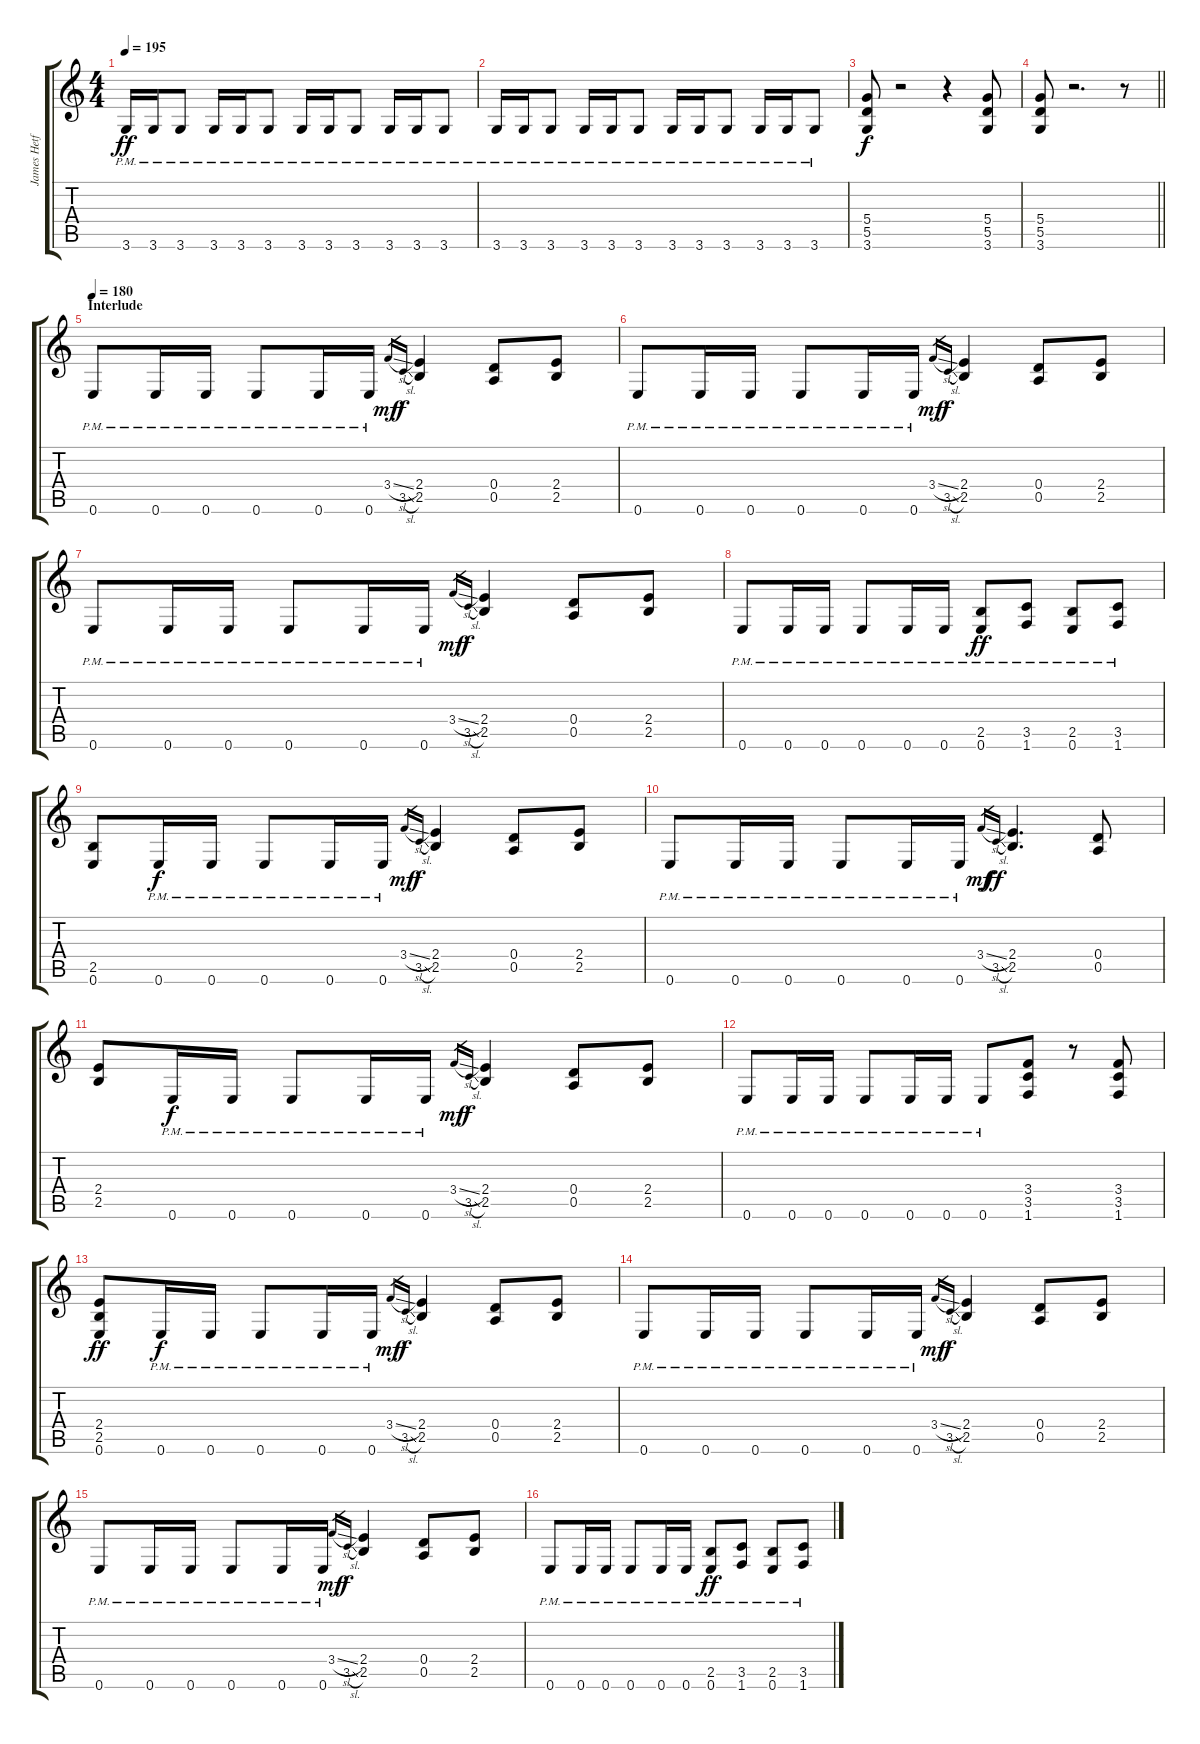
\track ("James Hetfield" "James Hetf") {instrument distortionguitar}
\staff {score tabs}
\tuning (E4 B3 G3 D3 A2 E2) {hide}
\ts (4 4)
\tempo 195
\clef g2
\ks c
3.6{pm}.16{dy ff} 3.6{pm}.16 3.6{pm}.8 3.6{pm}.16 3.6{pm}.16 3.6{pm}.8 3.6{pm}.16 3.6{pm}.16 3.6{pm}.8 3.6{pm}.16 3.6{pm}.16 3.6{pm}.8 |
3.6{pm}.16 3.6{pm}.16 3.6{pm}.8 3.6{pm}.16 3.6{pm}.16 3.6{pm}.8 3.6{pm}.16 3.6{pm}.16 3.6{pm}.8 3.6{pm}.16 3.6{pm}.16 3.6{pm}.8 |
(5.4 5.5 3.6).8{dy f} r.2 r.4 (5.4 5.5 3.6).8 |
\barLineRight lightlight
(5.4 5.5 3.6).8 r.2{d} r.8 |
\section ("" "Interlude")
\tempo 180
0.6{pm}.8 0.6{pm}.16 0.6{pm}.16 0.6{pm}.8 0.6{pm}.16 0.6{pm}.16 3.4{sl}.16{gr dy mf} 3.5{sl}.16{gr dy f} (2.4 2.5).4 (0.4 0.5).8 (2.4 2.5).8 |
0.6{pm}.8 0.6{pm}.16 0.6{pm}.16 0.6{pm}.8 0.6{pm}.16 0.6{pm}.16 3.4{sl}.16{gr dy mf} 3.5{sl}.16{gr dy f} (2.4 2.5).4 (0.4 0.5).8 (2.4 2.5).8 |
0.6{pm}.8 0.6{pm}.16 0.6{pm}.16 0.6{pm}.8 0.6{pm}.16 0.6{pm}.16 3.4{sl}.16{gr dy mf} 3.5{sl}.16{gr dy f} (2.4 2.5).4 (0.4 0.5).8 (2.4 2.5).8 |
0.6{pm}.8 0.6{pm}.16 0.6{pm}.16 0.6{pm}.8 0.6{pm}.16 0.6{pm}.16 (2.5{pm} 0.6{pm}).8{dy ff} (3.5{pm} 1.6{pm}).8 (2.5{pm} 0.6{pm}).8 (3.5{pm} 1.6{pm}).8 |
(2.5 0.6).8 0.6{pm}.16{dy f} 0.6{pm}.16 0.6{pm}.8 0.6{pm}.16 0.6{pm}.16 3.4{sl}.16{gr dy mf} 3.5{sl}.16{gr dy f} (2.4 2.5).4 (0.4 0.5).8 (2.4 2.5).8 |
0.6{pm}.8 0.6{pm}.16 0.6{pm}.16 0.6{pm}.8 0.6{pm}.16 0.6{pm}.16 3.4{sl}.16{gr dy mf} 3.5{sl}.16{gr dy ff} (2.4 2.5).4{d} (0.4 0.5).8 |
(2.4 2.5).8 0.6{pm}.16{dy f} 0.6{pm}.16 0.6{pm}.8 0.6{pm}.16 0.6{pm}.16 3.4{sl}.16{gr dy mf} 3.5{sl}.16{gr dy f} (2.4 2.5).4 (0.4 0.5).8 (2.4 2.5).8 |
0.6{pm}.8 0.6{pm}.16 0.6{pm}.16 0.6{pm}.8 0.6{pm}.16 0.6{pm}.16 0.6{pm}.8 (3.4 3.5 1.6).8 r.8 (3.4 3.5 1.6).8 |
(2.4 2.5 0.6).8{dy ff} 0.6{pm}.16{dy f} 0.6{pm}.16 0.6{pm}.8 0.6{pm}.16 0.6{pm}.16 3.4{sl}.16{gr dy mf} 3.5{sl}.16{gr dy f} (2.4 2.5).4 (0.4 0.5).8 (2.4 2.5).8 |
0.6{pm}.8 0.6{pm}.16 0.6{pm}.16 0.6{pm}.8 0.6{pm}.16 0.6{pm}.16 3.4{sl}.16{gr dy mf} 3.5{sl}.16{gr dy f} (2.4 2.5).4 (0.4 0.5).8 (2.4 2.5).8 |
0.6{pm}.8 0.6{pm}.16 0.6{pm}.16 0.6{pm}.8 0.6{pm}.16 0.6{pm}.16 3.4{sl}.16{gr dy mf} 3.5{sl}.16{gr dy f} (2.4 2.5).4 (0.4 0.5).8 (2.4 2.5).8 |
0.6{pm}.8 0.6{pm}.16 0.6{pm}.16 0.6{pm}.8 0.6{pm}.16 0.6{pm}.16 (2.5{pm} 0.6{pm}).8{dy ff} (3.5{pm} 1.6{pm}).8 (2.5{pm} 0.6{pm}).8 (3.5{pm} 1.6{pm}).8
